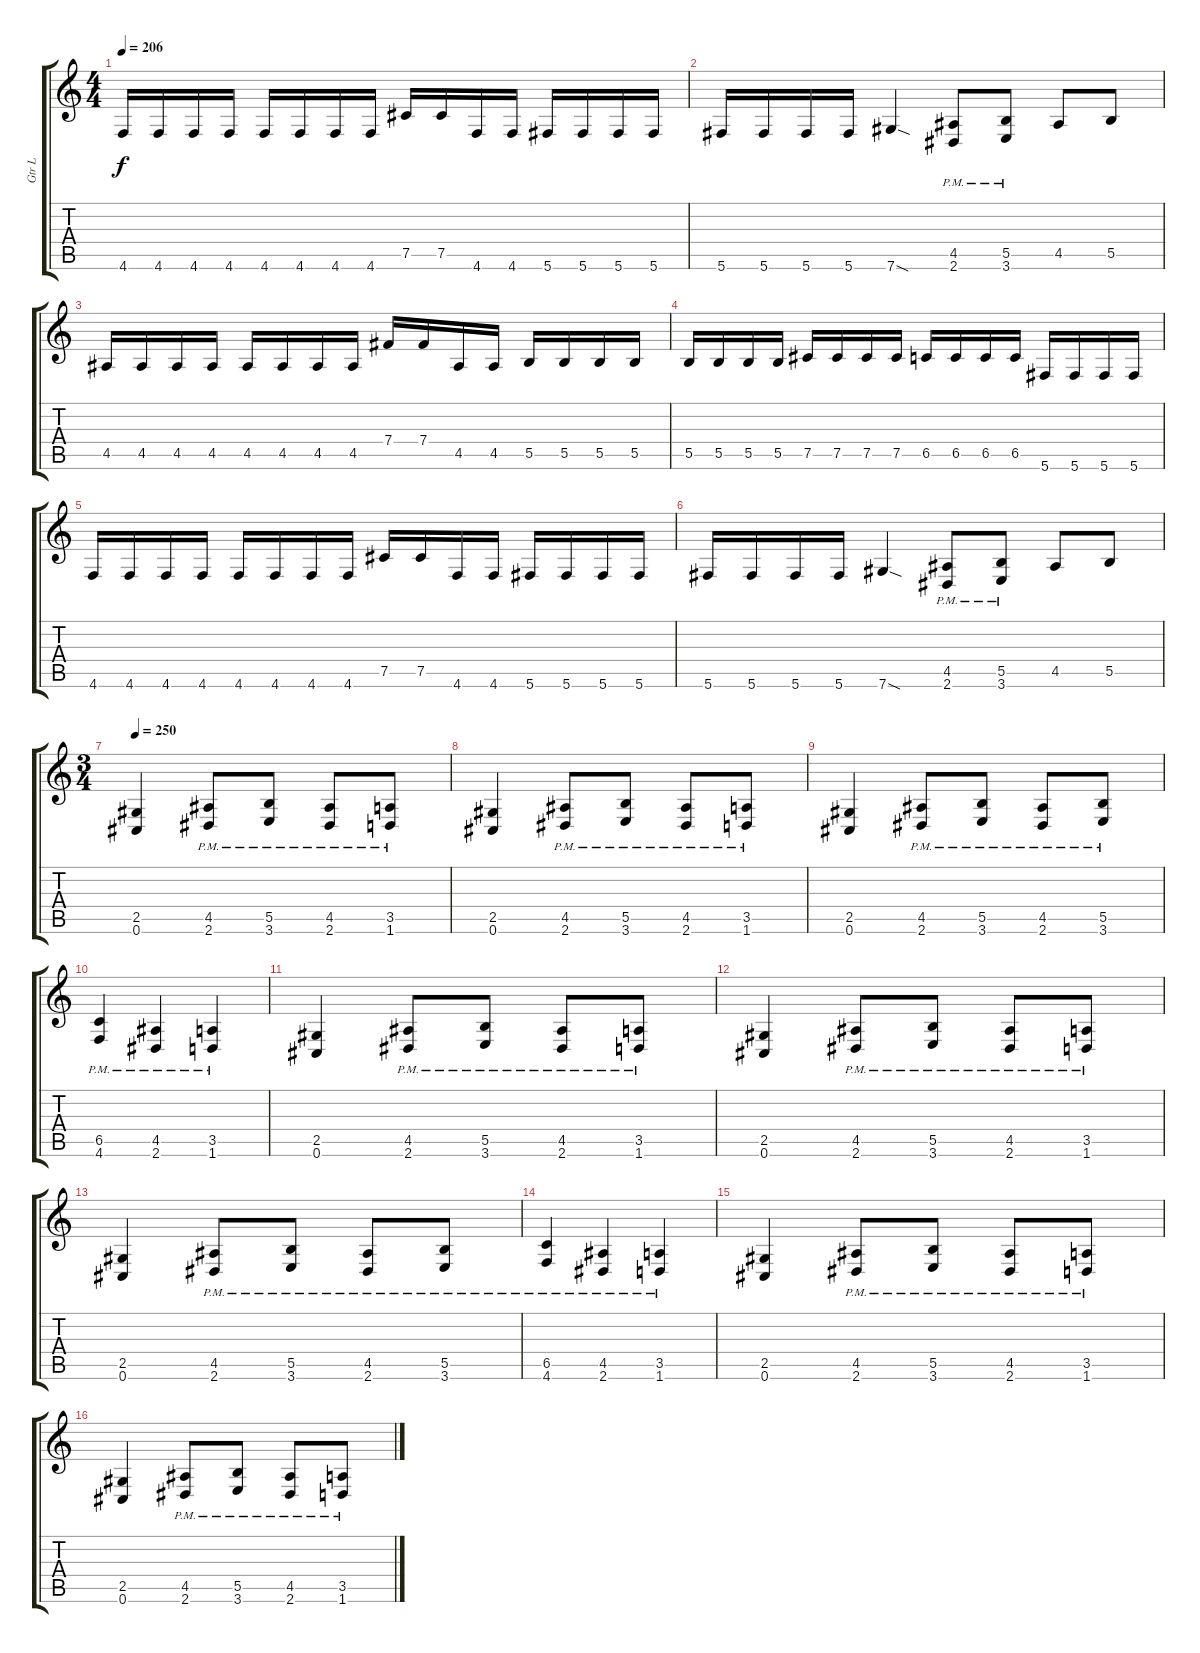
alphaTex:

\track ("Gtr L" "Gtr L") {instrument distortionguitar}
\staff {score tabs}
\tuning (Db4 Ab3 E3 B2 Gb2 Db2) {hide}
\ts (4 4)
\tempo 206
\clef g2
\ks c
4.6.16{dy f} 4.6.16 4.6.16 4.6.16 4.6.16 4.6.16 4.6.16 4.6.16 7.5.16 7.5.16 4.6.16 4.6.16 5.6.16 5.6.16 5.6.16 5.6.16 |
5.6.16 5.6.16 5.6.16 5.6.16 7.6{sod}.4 (4.5{pm} 2.6{pm}).8 (5.5{pm} 3.6{pm}).8 4.5.8 5.5.8 |
4.5.16 4.5.16 4.5.16 4.5.16 4.5.16 4.5.16 4.5.16 4.5.16 7.4.16 7.4.16 4.5.16 4.5.16 5.5.16 5.5.16 5.5.16 5.5.16 |
5.5.16 5.5.16 5.5.16 5.5.16 7.5.16 7.5.16 7.5.16 7.5.16 6.5.16 6.5.16 6.5.16 6.5.16 5.6.16 5.6.16 5.6.16 5.6.16 |
4.6.16 4.6.16 4.6.16 4.6.16 4.6.16 4.6.16 4.6.16 4.6.16 7.5.16 7.5.16 4.6.16 4.6.16 5.6.16 5.6.16 5.6.16 5.6.16 |
5.6.16 5.6.16 5.6.16 5.6.16 7.6{sod}.4 (4.5{pm} 2.6{pm}).8 (5.5{pm} 3.6{pm}).8 4.5.8 5.5.8 |
\ts (3 4)
\tempo 250
(2.5 0.6).4 (4.5{pm} 2.6{pm}).8 (5.5{pm} 3.6{pm}).8 (4.5{pm} 2.6{pm}).8 (3.5{pm} 1.6{pm}).8 |
(2.5 0.6).4 (4.5{pm} 2.6{pm}).8 (5.5{pm} 3.6{pm}).8 (4.5{pm} 2.6{pm}).8 (3.5{pm} 1.6{pm}).8 |
(2.5 0.6).4 (4.5{pm} 2.6{pm}).8 (5.5{pm} 3.6{pm}).8 (4.5{pm} 2.6{pm}).8 (5.5{pm} 3.6{pm}).8 |
(6.5{pm} 4.6{pm}).4 (4.5{pm} 2.6{pm}).4 (3.5{pm} 1.6{pm}).4 |
(2.5 0.6).4 (4.5{pm} 2.6{pm}).8 (5.5{pm} 3.6{pm}).8 (4.5{pm} 2.6{pm}).8 (3.5{pm} 1.6{pm}).8 |
(2.5 0.6).4 (4.5{pm} 2.6{pm}).8 (5.5{pm} 3.6{pm}).8 (4.5{pm} 2.6{pm}).8 (3.5{pm} 1.6{pm}).8 |
(2.5 0.6).4 (4.5{pm} 2.6{pm}).8 (5.5{pm} 3.6{pm}).8 (4.5{pm} 2.6{pm}).8 (5.5{pm} 3.6{pm}).8 |
(6.5{pm} 4.6{pm}).4 (4.5{pm} 2.6{pm}).4 (3.5{pm} 1.6{pm}).4 |
(2.5 0.6).4 (4.5{pm} 2.6{pm}).8 (5.5{pm} 3.6{pm}).8 (4.5{pm} 2.6{pm}).8 (3.5{pm} 1.6{pm}).8 |
(2.5 0.6).4 (4.5{pm} 2.6{pm}).8 (5.5{pm} 3.6{pm}).8 (4.5{pm} 2.6{pm}).8 (3.5{pm} 1.6{pm}).8
